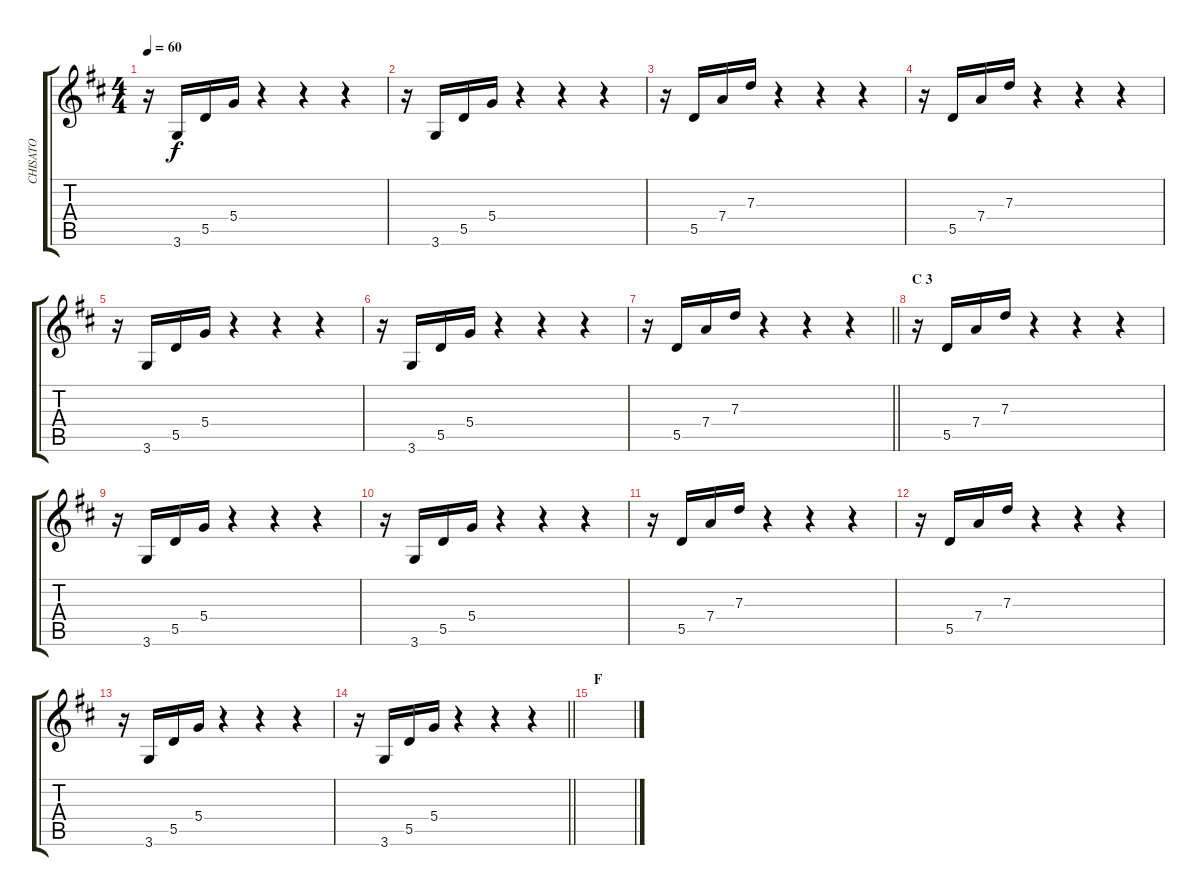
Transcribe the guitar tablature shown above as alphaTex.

\track ("CHISATO" "CHISATO") {instrument distortionguitar}
\staff {score tabs}
\tuning (E4 B3 G3 D3 A2 E2) {hide}
\ts (4 4)
\tempo 60
\clef g2
\ks d
r.16{dy f} 3.6.16 5.5.16 5.4.16 r.4 r.4 r.4 |
r.16 3.6.16 5.5.16 5.4.16 r.4 r.4 r.4 |
r.16 5.5.16 7.4.16 7.3.16 r.4 r.4 r.4 |
r.16 5.5.16 7.4.16 7.3.16 r.4 r.4 r.4 |
r.16 3.6.16 5.5.16 5.4.16 r.4 r.4 r.4 |
r.16 3.6.16 5.5.16 5.4.16 r.4 r.4 r.4 |
\barLineRight lightlight
r.16 5.5.16 7.4.16 7.3.16 r.4 r.4 r.4 |
\section ("" "C 3")
r.16 5.5.16 7.4.16 7.3.16 r.4 r.4 r.4 |
r.16 3.6.16 5.5.16 5.4.16 r.4 r.4 r.4 |
r.16 3.6.16 5.5.16 5.4.16 r.4 r.4 r.4 |
r.16 5.5.16 7.4.16 7.3.16 r.4 r.4 r.4 |
r.16 5.5.16 7.4.16 7.3.16 r.4 r.4 r.4 |
r.16 3.6.16 5.5.16 5.4.16 r.4 r.4 r.4 |
\barLineRight lightlight
r.16 3.6.16 5.5.16 5.4.16 r.4 r.4 r.4 |
\section ("" "F")
